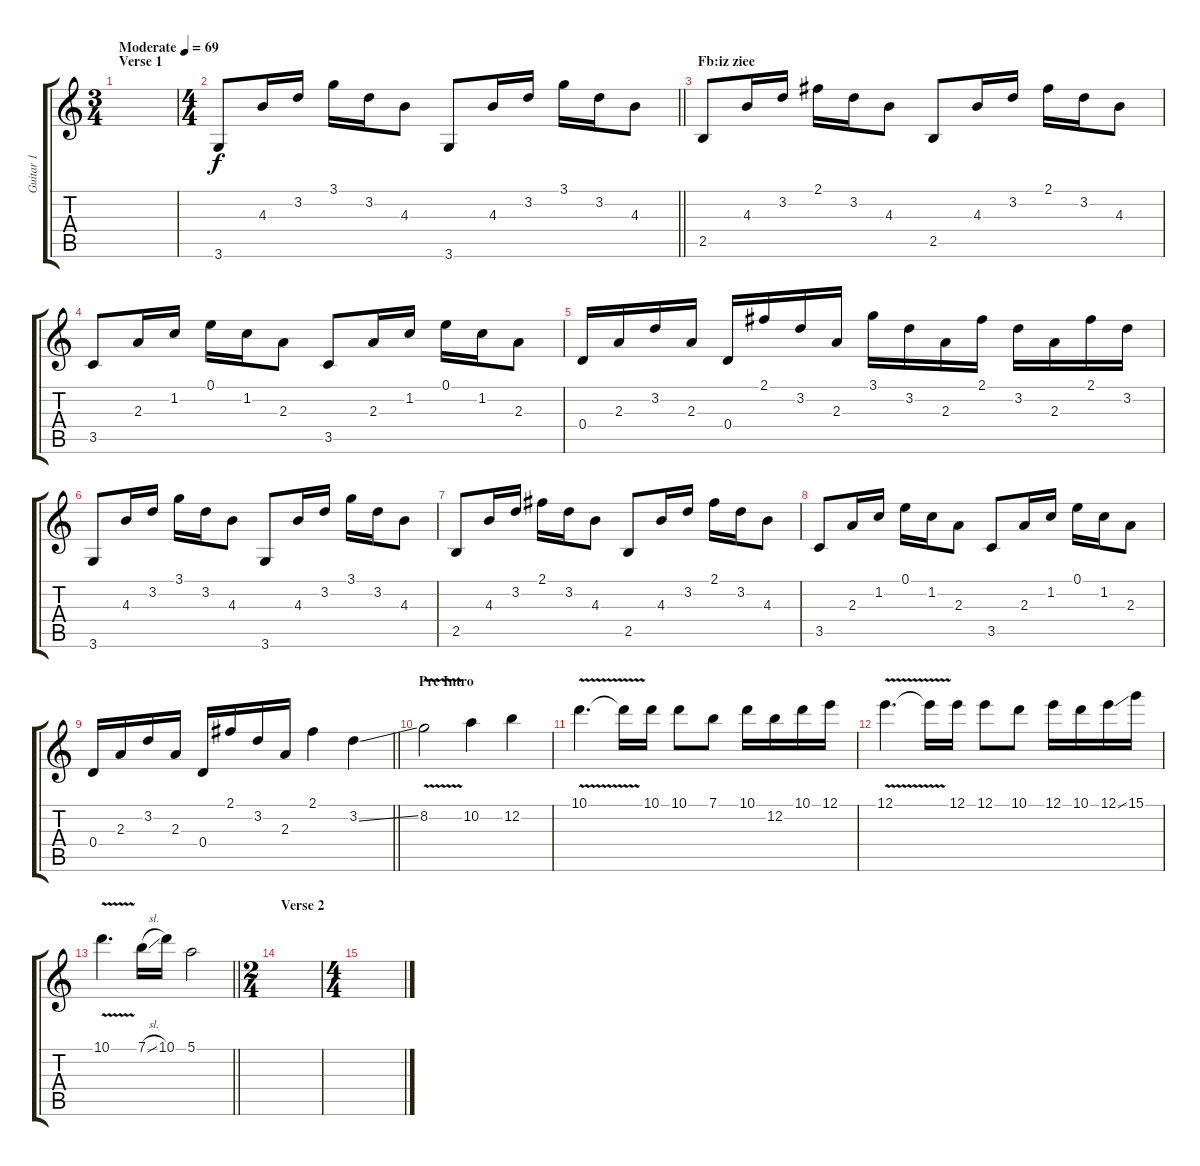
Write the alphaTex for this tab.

\track ("Guitar 1" "Guitar 1") {instrument electricguitarclean}
\staff {score tabs}
\tuning (E4 B3 G3 D3 A2 E2) {hide}
\ts (3 4)
\section ("" "Verse 1")
\tempo (69 "Moderate")
\clef g2
\ks c
|
\ts (4 4)
\barLineRight lightlight
3.6.8 4.3.16 3.2.16 3.1.16 3.2.16 4.3.8 3.6.8 4.3.16 3.2.16 3.1.16 3.2.16 4.3.8 |
\section ("" "Fb:iz ziee")
2.5.8 4.3.16 3.2.16 2.1.16 3.2.16 4.3.8 2.5.8 4.3.16 3.2.16 2.1.16 3.2.16 4.3.8 |
3.5.8 2.3.16 1.2.16 0.1.16 1.2.16 2.3.8 3.5.8 2.3.16 1.2.16 0.1.16 1.2.16 2.3.8 |
0.4.16 2.3.16 3.2.16 2.3.16 0.4.16 2.1.16 3.2.16 2.3.16 3.1.16 3.2.16 2.3.16 2.1.16 3.2.16 2.3.16 2.1.16 3.2.16 |
3.6.8 4.3.16 3.2.16 3.1.16 3.2.16 4.3.8 3.6.8 4.3.16 3.2.16 3.1.16 3.2.16 4.3.8 |
2.5.8 4.3.16 3.2.16 2.1.16 3.2.16 4.3.8 2.5.8 4.3.16 3.2.16 2.1.16 3.2.16 4.3.8 |
3.5.8 2.3.16 1.2.16 0.1.16 1.2.16 2.3.8 3.5.8 2.3.16 1.2.16 0.1.16 1.2.16 2.3.8 |
\barLineRight lightlight
0.4.16 2.3.16 3.2.16 2.3.16 0.4.16 2.1.16 3.2.16 2.3.16 2.1.4 3.2{ss}.4{volume 16 instrument overdrivenguitar} |
\section ("" "Pre Intro")
8.2{v}.2 10.2.4 12.2.4 |
10.1{v}.4{d} 10.1{t}.16 10.1.16 10.1.8 7.1.8 10.1.16 12.2.16 10.1.16 12.1.16 |
12.1{v}.4{d} 12.1{t}.16 12.1.16 12.1.8 10.1.8 12.1.16 10.1.16 12.1{ss}.16 15.1.16 |
\barLineRight lightlight
10.1{v}.4{d} 7.1{sl}.16 10.1.16 5.1.2 |
\ts (2 4)
\section ("" "Verse 2")
|
\ts (4 4)
